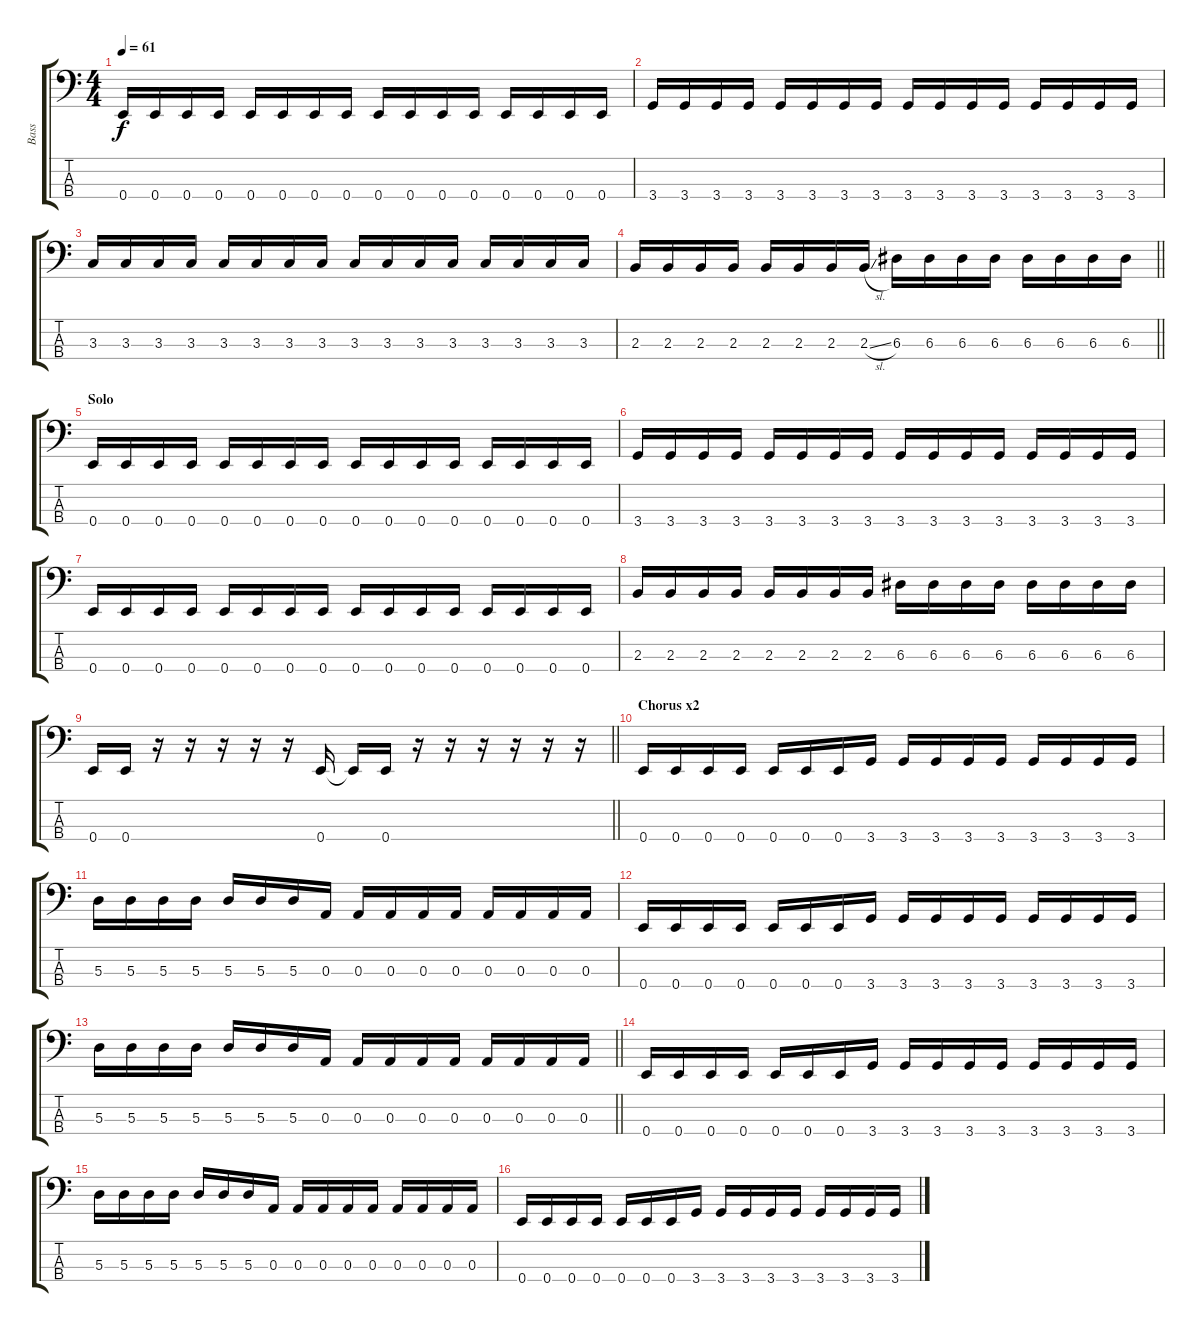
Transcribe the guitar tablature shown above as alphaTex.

\track ("Bass" "Bass") {instrument electricbassfinger}
\staff {score tabs}
\tuning (G2 D2 A1 E1) {hide}
\ts (4 4)
\tempo 61
\clef f4
\ks c
0.4.16{dy f} 0.4.16 0.4.16 0.4.16 0.4.16 0.4.16 0.4.16 0.4.16 0.4.16 0.4.16 0.4.16 0.4.16 0.4.16 0.4.16 0.4.16 0.4.16 |
3.4.16 3.4.16 3.4.16 3.4.16 3.4.16 3.4.16 3.4.16 3.4.16 3.4.16 3.4.16 3.4.16 3.4.16 3.4.16 3.4.16 3.4.16 3.4.16 |
3.3.16 3.3.16 3.3.16 3.3.16 3.3.16 3.3.16 3.3.16 3.3.16 3.3.16 3.3.16 3.3.16 3.3.16 3.3.16 3.3.16 3.3.16 3.3.16 |
\barLineRight lightlight
2.3.16 2.3.16 2.3.16 2.3.16 2.3.16 2.3.16 2.3.16 2.3{sl}.16 6.3.16 6.3.16 6.3.16 6.3.16 6.3.16 6.3.16 6.3.16 6.3.16 |
\section ("" "Solo")
0.4.16 0.4.16 0.4.16 0.4.16 0.4.16 0.4.16 0.4.16 0.4.16 0.4.16 0.4.16 0.4.16 0.4.16 0.4.16 0.4.16 0.4.16 0.4.16 |
3.4.16 3.4.16 3.4.16 3.4.16 3.4.16 3.4.16 3.4.16 3.4.16 3.4.16 3.4.16 3.4.16 3.4.16 3.4.16 3.4.16 3.4.16 3.4.16 |
0.4.16 0.4.16 0.4.16 0.4.16 0.4.16 0.4.16 0.4.16 0.4.16 0.4.16 0.4.16 0.4.16 0.4.16 0.4.16 0.4.16 0.4.16 0.4.16 |
2.3.16 2.3.16 2.3.16 2.3.16 2.3.16 2.3.16 2.3.16 2.3.16 6.3.16 6.3.16 6.3.16 6.3.16 6.3.16 6.3.16 6.3.16 6.3.16 |
\barLineRight lightlight
0.4.16 0.4.16 r.16 r.16 r.16 r.16 r.16 0.4.16 0.4{t}.16 0.4.16 r.16 r.16 r.16 r.16 r.16 r.16 |
\section ("" "Chorus x2")
0.4.16 0.4.16 0.4.16 0.4.16 0.4.16 0.4.16 0.4.16 3.4.16 3.4.16 3.4.16 3.4.16 3.4.16 3.4.16 3.4.16 3.4.16 3.4.16 |
5.3.16 5.3.16 5.3.16 5.3.16 5.3.16 5.3.16 5.3.16 0.3.16 0.3.16 0.3.16 0.3.16 0.3.16 0.3.16 0.3.16 0.3.16 0.3.16 |
0.4.16 0.4.16 0.4.16 0.4.16 0.4.16 0.4.16 0.4.16 3.4.16 3.4.16 3.4.16 3.4.16 3.4.16 3.4.16 3.4.16 3.4.16 3.4.16 |
\barLineRight lightlight
5.3.16 5.3.16 5.3.16 5.3.16 5.3.16 5.3.16 5.3.16 0.3.16 0.3.16 0.3.16 0.3.16 0.3.16 0.3.16 0.3.16 0.3.16 0.3.16 |
0.4.16 0.4.16 0.4.16 0.4.16 0.4.16 0.4.16 0.4.16 3.4.16 3.4.16 3.4.16 3.4.16 3.4.16 3.4.16 3.4.16 3.4.16 3.4.16 |
5.3.16 5.3.16 5.3.16 5.3.16 5.3.16 5.3.16 5.3.16 0.3.16 0.3.16 0.3.16 0.3.16 0.3.16 0.3.16 0.3.16 0.3.16 0.3.16 |
0.4.16 0.4.16 0.4.16 0.4.16 0.4.16 0.4.16 0.4.16 3.4.16 3.4.16 3.4.16 3.4.16 3.4.16 3.4.16 3.4.16 3.4.16 3.4.16
